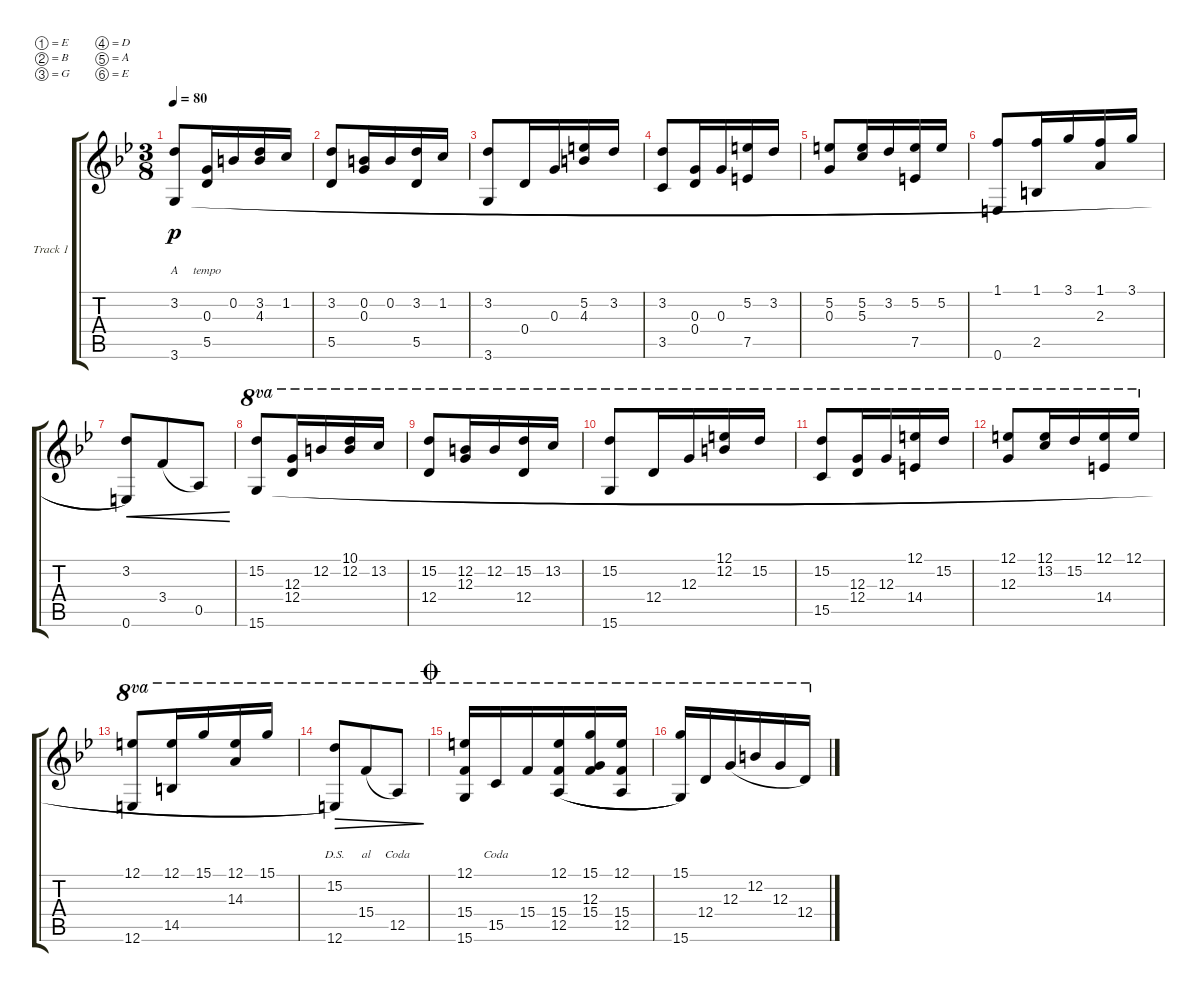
\bracketExtendMode groupsimilarinstruments
\firstSystemTrackNameOrientation horizontal
\otherSystemsTrackNameOrientation horizontal
\track ("Spring Waltz" "Track 1") {instrument acousticguitarsteel}
\staff {score tabs}
\tuning (E5 B4 G4 D4 A3 E3)
\displaytranspose 0
\ts (3 8)
\tempo 80
\clef g2
\ks bb
(3.2 3.6).8{lyrics (0 "") lyrics (1 "") lyrics (2 "") lyrics (3 "") lyrics (4 "A") dy p legatoorigin} (0.3 5.5).16{lyrics (0 "") lyrics (1 "") lyrics (2 "") lyrics (3 "") lyrics (4 "tempo") legatoorigin} 0.2.16{lyrics (0 "") lyrics (1 "") lyrics (2 "") lyrics (3 "") lyrics (4 "") legatoorigin} (3.2 4.3).16{lyrics (0 "") lyrics (1 "") lyrics (2 "") lyrics (3 "") lyrics (4 "") legatoorigin} 1.2.16{lyrics (0 "") lyrics (1 "") lyrics (2 "") lyrics (3 "") lyrics (4 "") legatoorigin} |
(3.2 5.5).8{lyrics (0 "") lyrics (1 "") lyrics (2 "") lyrics (3 "") lyrics (4 "") legatoorigin} (0.3 0.2).16{lyrics (0 "") lyrics (1 "") lyrics (2 "") lyrics (3 "") lyrics (4 "") legatoorigin} 0.2.16{lyrics (0 "") lyrics (1 "") lyrics (2 "") lyrics (3 "") lyrics (4 "") legatoorigin} (3.2 5.5).16{lyrics (0 "") lyrics (1 "") lyrics (2 "") lyrics (3 "") lyrics (4 "") legatoorigin} 1.2.16{lyrics (0 "") lyrics (1 "") lyrics (2 "") lyrics (3 "") lyrics (4 "") legatoorigin} |
(3.2 3.6).8{lyrics (0 "") lyrics (1 "") lyrics (2 "") lyrics (3 "") lyrics (4 "") legatoorigin} 0.4.16{lyrics (0 "") lyrics (1 "") lyrics (2 "") lyrics (3 "") lyrics (4 "") legatoorigin} 0.3.16{lyrics (0 "") lyrics (1 "") lyrics (2 "") lyrics (3 "") lyrics (4 "") legatoorigin} (5.2 4.3).16{lyrics (0 "") lyrics (1 "") lyrics (2 "") lyrics (3 "") lyrics (4 "") legatoorigin} 3.2.16{lyrics (0 "") lyrics (1 "") lyrics (2 "") lyrics (3 "") lyrics (4 "") legatoorigin} |
(3.2 3.5).8{lyrics (0 "") lyrics (1 "") lyrics (2 "") lyrics (3 "") lyrics (4 "") legatoorigin} (0.4 0.3).16{lyrics (0 "") lyrics (1 "") lyrics (2 "") lyrics (3 "") lyrics (4 "") legatoorigin} 0.3.16{lyrics (0 "") lyrics (1 "") lyrics (2 "") lyrics (3 "") lyrics (4 "") legatoorigin} (5.2 7.5).16{lyrics (0 "") lyrics (1 "") lyrics (2 "") lyrics (3 "") lyrics (4 "") legatoorigin} 3.2.16{lyrics (0 "") lyrics (1 "") lyrics (2 "") lyrics (3 "") lyrics (4 "") legatoorigin} |
(5.2 0.3).8{lyrics (0 "") lyrics (1 "") lyrics (2 "") lyrics (3 "") lyrics (4 "") legatoorigin} (5.2 5.3).16{lyrics (0 "") lyrics (1 "") lyrics (2 "") lyrics (3 "") lyrics (4 "") legatoorigin} 3.2.16{lyrics (0 "") lyrics (1 "") lyrics (2 "") lyrics (3 "") lyrics (4 "") legatoorigin} (5.2 7.5).16{lyrics (0 "") lyrics (1 "") lyrics (2 "") lyrics (3 "") lyrics (4 "") legatoorigin} 5.2.16{lyrics (0 "") lyrics (1 "") lyrics (2 "") lyrics (3 "") lyrics (4 "") legatoorigin} |
(1.1 0.6).8{lyrics (0 "") lyrics (1 "") lyrics (2 "") lyrics (3 "") lyrics (4 "") legatoorigin} (1.1 2.5).16{lyrics (0 "") lyrics (1 "") lyrics (2 "") lyrics (3 "") lyrics (4 "") legatoorigin} 3.1.16{lyrics (0 "") lyrics (1 "") lyrics (2 "") lyrics (3 "") lyrics (4 "") legatoorigin} (1.1 2.3).16{lyrics (0 "") lyrics (1 "") lyrics (2 "") lyrics (3 "") lyrics (4 "") legatoorigin} 3.1.16{lyrics (0 "") lyrics (1 "") lyrics (2 "") lyrics (3 "") lyrics (4 "") legatoorigin} |
(0.6 3.2).8{lyrics (0 "") lyrics (1 "") lyrics (2 "") lyrics (3 "") lyrics (4 "") cre} 3.4.8{lyrics (0 "") lyrics (1 "") lyrics (2 "") lyrics (3 "") lyrics (4 "") cre legatoorigin} 0.5.8{lyrics (0 "") lyrics (1 "") lyrics (2 "") lyrics (3 "") lyrics (4 "") cre} |
(15.2 15.6).8{ot 8va lyrics (0 "") lyrics (1 "") lyrics (2 "") lyrics (3 "") lyrics (4 "") legatoorigin} (12.3 12.4).16{ot 8va lyrics (0 "") lyrics (1 "") lyrics (2 "") lyrics (3 "") lyrics (4 "") legatoorigin} 12.2.16{ot 8va lyrics (0 "") lyrics (1 "") lyrics (2 "") lyrics (3 "") lyrics (4 "") legatoorigin} (12.2 10.1).16{ot 8va lyrics (0 "") lyrics (1 "") lyrics (2 "") lyrics (3 "") lyrics (4 "") legatoorigin} 13.2.16{ot 8va lyrics (0 "") lyrics (1 "") lyrics (2 "") lyrics (3 "") lyrics (4 "") legatoorigin} |
(15.2 12.4).8{ot 8va lyrics (0 "") lyrics (1 "") lyrics (2 "") lyrics (3 "") lyrics (4 "") legatoorigin} (12.3 12.2).16{ot 8va lyrics (0 "") lyrics (1 "") lyrics (2 "") lyrics (3 "") lyrics (4 "") legatoorigin} 12.2.16{ot 8va lyrics (0 "") lyrics (1 "") lyrics (2 "") lyrics (3 "") lyrics (4 "") legatoorigin} (15.2 12.4).16{ot 8va lyrics (0 "") lyrics (1 "") lyrics (2 "") lyrics (3 "") lyrics (4 "") legatoorigin} 13.2.16{ot 8va lyrics (0 "") lyrics (1 "") lyrics (2 "") lyrics (3 "") lyrics (4 "") legatoorigin} |
(15.2 15.6).8{ot 8va lyrics (0 "") lyrics (1 "") lyrics (2 "") lyrics (3 "") lyrics (4 "") legatoorigin} 12.4.16{ot 8va lyrics (0 "") lyrics (1 "") lyrics (2 "") lyrics (3 "") lyrics (4 "") legatoorigin} 12.3.16{ot 8va lyrics (0 "") lyrics (1 "") lyrics (2 "") lyrics (3 "") lyrics (4 "") legatoorigin} (12.1 12.2).16{ot 8va lyrics (0 "") lyrics (1 "") lyrics (2 "") lyrics (3 "") lyrics (4 "") legatoorigin} 15.2.16{ot 8va lyrics (0 "") lyrics (1 "") lyrics (2 "") lyrics (3 "") lyrics (4 "") legatoorigin} |
(15.2 15.5).8{ot 8va lyrics (0 "") lyrics (1 "") lyrics (2 "") lyrics (3 "") lyrics (4 "") legatoorigin} (12.4 12.3).16{ot 8va lyrics (0 "") lyrics (1 "") lyrics (2 "") lyrics (3 "") lyrics (4 "") legatoorigin} 12.3.16{ot 8va lyrics (0 "") lyrics (1 "") lyrics (2 "") lyrics (3 "") lyrics (4 "") legatoorigin} (12.1 14.4).16{ot 8va lyrics (0 "") lyrics (1 "") lyrics (2 "") lyrics (3 "") lyrics (4 "") legatoorigin} 15.2.16{ot 8va lyrics (0 "") lyrics (1 "") lyrics (2 "") lyrics (3 "") lyrics (4 "") legatoorigin} |
(12.3 12.1).8{ot 8va lyrics (0 "") lyrics (1 "") lyrics (2 "") lyrics (3 "") lyrics (4 "") legatoorigin} (12.1 13.2).16{ot 8va lyrics (0 "") lyrics (1 "") lyrics (2 "") lyrics (3 "") lyrics (4 "") legatoorigin} 15.2.16{ot 8va lyrics (0 "") lyrics (1 "") lyrics (2 "") lyrics (3 "") lyrics (4 "") legatoorigin} (12.1 14.4).16{ot 8va lyrics (0 "") lyrics (1 "") lyrics (2 "") lyrics (3 "") lyrics (4 "") legatoorigin} 12.1.16{ot 8va lyrics (0 "") lyrics (1 "") lyrics (2 "") lyrics (3 "") lyrics (4 "") legatoorigin} |
(12.1 12.6).8{ot 8va lyrics (0 "") lyrics (1 "") lyrics (2 "") lyrics (3 "") lyrics (4 "") legatoorigin} (12.1 14.5).16{ot 8va lyrics (0 "") lyrics (1 "") lyrics (2 "") lyrics (3 "") lyrics (4 "") legatoorigin} 15.1.16{ot 8va lyrics (0 "") lyrics (1 "") lyrics (2 "") lyrics (3 "") lyrics (4 "") legatoorigin} (12.1 14.3).16{ot 8va lyrics (0 "") lyrics (1 "") lyrics (2 "") lyrics (3 "") lyrics (4 "") legatoorigin} 15.1.16{ot 8va lyrics (0 "") lyrics (1 "") lyrics (2 "") lyrics (3 "") lyrics (4 "") legatoorigin} |
(12.6 15.2).8{ot 8va lyrics (0 "") lyrics (1 "") lyrics (2 "") lyrics (3 "") lyrics (4 "D.S.") dec} 15.4.8{ot 8va lyrics (0 "") lyrics (1 "") lyrics (2 "") lyrics (3 "") lyrics (4 "al") dec legatoorigin} 12.5.8{ot 8va lyrics (0 "") lyrics (1 "") lyrics (2 "") lyrics (3 "") lyrics (4 "Coda") dec} |
\jump coda
(12.1 15.6 15.4).16{ot 8va lyrics (0 "") lyrics (1 "") lyrics (2 "") lyrics (3 "") lyrics (4 "")} 15.5.16{ot 8va lyrics (0 "") lyrics (1 "") lyrics (2 "") lyrics (3 "") lyrics (4 "Coda")} 15.4.16{ot 8va lyrics (0 "") lyrics (1 "") lyrics (2 "") lyrics (3 "") lyrics (4 "")} (12.1 12.5 15.4).16{ot 8va lyrics (0 "") lyrics (1 "") lyrics (2 "") lyrics (3 "") lyrics (4 "") legatoorigin} (15.1 15.4 12.3).16{ot 8va lyrics (0 "") lyrics (1 "") lyrics (2 "") lyrics (3 "") lyrics (4 "") legatoorigin} (12.1 12.5 15.4).16{ot 8va lyrics (0 "") lyrics (1 "") lyrics (2 "") lyrics (3 "") lyrics (4 "") legatoorigin} |
(15.1 15.6).16{ot 8va lyrics (0 "") lyrics (1 "") lyrics (2 "") lyrics (3 "") lyrics (4 "")} 12.4.16{ot 8va lyrics (0 "") lyrics (1 "") lyrics (2 "") lyrics (3 "") lyrics (4 "")} 12.3.16{ot 8va lyrics (0 "") lyrics (1 "") lyrics (2 "") lyrics (3 "") lyrics (4 "") legatoorigin} 12.2.16{ot 8va lyrics (0 "") lyrics (1 "") lyrics (2 "") lyrics (3 "") lyrics (4 "") legatoorigin} 12.3.16{ot 8va lyrics (0 "") lyrics (1 "") lyrics (2 "") lyrics (3 "") lyrics (4 "") legatoorigin} 12.4.16{ot 8va lyrics (0 "") lyrics (1 "") lyrics (2 "") lyrics (3 "") lyrics (4 "") legatoorigin}
